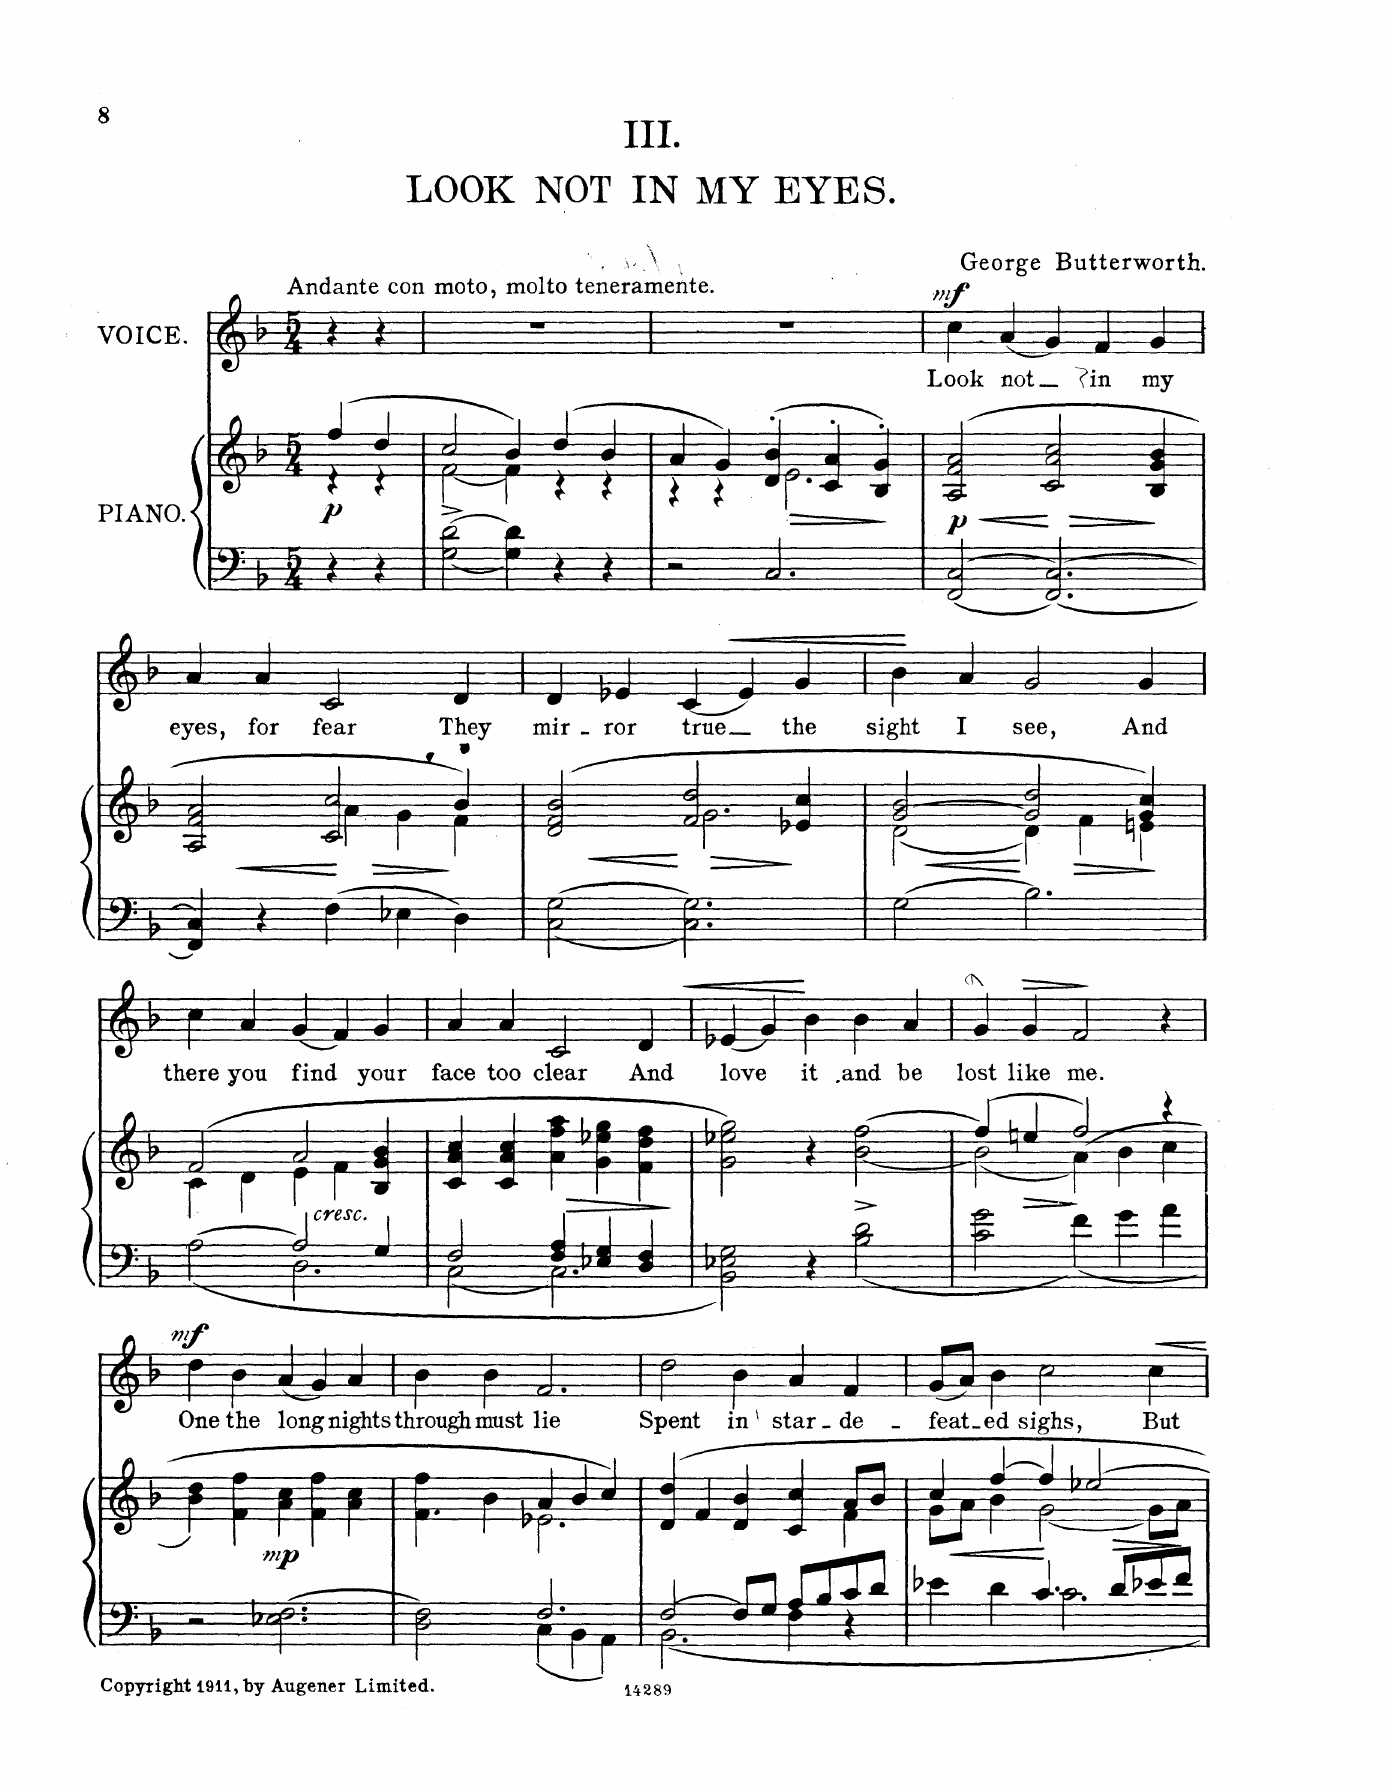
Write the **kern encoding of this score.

**kern	**kern	**dynam	**kern	**text	**dynam
*part2	*part2	*part2	*part1	*part1	*part1
*staff3	*staff2	*staff2/3	*staff1	*staff1	*staff1
*I"Piano	*	*	*I"Voice	*	*
*I'Pno	*	*	*	*	*
*clefF4	*clefG2	*	*clefG2	*	*
*k[b-]	*k[b-]	*	*k[b-]	*	*
*M5/4	*M5/4	*	*M5/4	*	*
=	=	=	=	=	=
*	*^	*	*	*	*
!	!	!	!	!LO:TX:a:B:t=Andante con moto, molto teneramente.	!	!
!	!	!	!LO:DY:b	!	!	!
4r	(4ff/	4r	p	4r	.	.
4r	4dd/	4r	.	4r	.	.
=1	=1	=1	=1	=1	=1	=1
[2G\^ [2d\^	2cc/	[2f\	.	4%5r	.	.
4G\] 4d\]	4b-/)	4f\]	.	.	.	.
4r	(4dd/	4r	.	.	.	.
4r	4b-/	4r	.	.	.	.
=2	=2	=2	=2	=2	=2	=2
2r	4a/	4r	.	4%5r	.	.
.	4g/)	4r	.	.	.	.
!	!	!	!LO:HP:b	!	!	!
2.C/	(4d/' 4b-/'	2.e\	>	.	.	.
.	4c/' 4a/'	.	.	.	.	.
.	4B-/' 4g/')	.	.	.	.	.
*	*v	*v	*	*	*	*
.	.	]	.	.	.
=3	=3	=3	=3	=3	=3
!	!	!LO:HP:b	!	!	!
!	!	!LO:DY:n=1:b	!	!	!LO:DY:a
[2FF/ [2C/	(2A/ 2f/ 2a/	< p	4cc\	Look	mf
.	.	.	(4a/	not	.
!	!	!LO:HP:n=1:b	!	!	!
2.FF/_ 2.C/_	2c/ 2a/ 2cc/	[ >	4g/)	.	.
.	.	.	4f/	in	.
.	4B-/ 4g/ 4b-/	]	4g/	my	.
=4	=4	=4	=4	=4	=4
!	!	!LO:HP:b	!	!	!
*	*^	*	*	*	*
4FF/] 4C/]	2A/ 2f/ 2a/	2ryy	<	4a/	eyes,	.
4r	.	.	.	4a/	for	.
!	!	!	!LO:HP:n=1:b	!	!	!
4F\	2c/ 2cc/	4a\	[ >	2c/	fear	.
4E-X\	.	4g\	.	.	.	.
4D\	4b-/)	4f\	]	4d/	They	.
=5	=5	=5	=5	=5	=5	=5
!	!	!	!LO:HP:b	!	!	!
[2C\ [2G\	(2d/ 2f/ 2b-/	2ryy	<	4d/	mir-	.
.	.	.	.	4e-X/	-ror	.
!	!	!	!LO:HP:n=1:b	!	!	!
2.C\] 2.G\]	2f/ 2dd/	2.g\	[ >	(4c/	true	.
!	!	!	!	!	!	!LO:HP:b
.	.	.	.	4e-/)	.	<
.	4e-X/ 4cc/	.	.	4g/	the	.
*	*v	*v	*	*	*	*
.	.	]	.	.	.
=6	=6	=6	=6	=6	=6
!	!	!LO:HP:b	!	!	!
*	*^	*	*	*	*
2G\	[2g/ 2b-/	[2d\	<	4b-\	sight	.
.	.	.	.	4a/	I	[
2.B-\	2g/] 2dd/	4d\]	[	2g/	see,	.
!	!	!	!LO:HP:b	!	!	!
.	.	4f\	>	.	.	.
.	4g/ 4cc/)	4en\	.	4g/	And	.
=7	=7	=7	=7	=7	=7	=7
*^	*	*	*	*	*	*
[>2A\	2ryy	(2f/	4c\	.	4cc\	there	.
.	.	.	4d\	.	4a/	you	.
!	!	!LO:TX:b:i:t=cresc.	!	!	!	!	!
2A/]	2.D\	2a/	4e\	.	(4g/	find	.
.	.	.	4f\	.	4f/)	.	.
4G/	.	4B-/ 4g/ 4b-/	4ryy	.	4g/	your	.
*	*	*v	*v	*	*	*	*
=8	=8	=8	=8	=8	=8	=8
2F/	[2C\	4c/ 4a/ 4cc/	.	4a/	face	.
.	.	4c/ 4a/ 4cc/	.	4a/	too	.
!	!	!	!LO:HP:b	!	!	!
4F/ 4A/	2.C\]	4a\ 4ff\ 4aa\	>	2c/	clear	.
4E-X/ 4G/	.	4g\ 4ee-X\ 4gg\	.	.	.	.
!	!	!	!	!	!	!LO:HP:b
4D/ 4F/	.	4f\ 4dd\ 4ff\	.	4d/	And	<
*v	*v	*	*	*	*	*
.	.	]	.	.	.
=9	=9	=9	=9	=9	=9
2BB-\ 2E-X\ 2G\	2g\ 2ee-X\ 2gg\)	.	(4e-X/	love	.
.	.	.	4g/)	.	.
4r	4r	.	4b-\	it	[
2B-\^ 2d\^	[2b-\ [>2ff\	.	4b-\	and	.
.	.	.	4a/	be	.
=10	=10	=10	=10	=10	=10
*	*^	*	*	*	*
2c\ 2g\	(4ff/]	(2b-\]	.	4g/	lost	.
!	!	!	!LO:HP:b	!	!	!LO:HP:b
.	4een/	.	>	4g/	like	>
(<4f\	2ff/)	(>4a\)	]	2f/	me.	]
4g\	.	4b-\	.	.	.	.
4a\	4r	4cc\	.	4r	.	.
=11	=11	=11	=11	=11	=11	=11
*^	*	*	*	*	*	*
!	!	!	!	!	!	!	!LO:DY:a
4ryy	2r	4dd\	4b-\)	.	4dd\	One	mf
4ryy	.	4f\ 4ff\	1ryy	.	4b-\	the	.
!	!	!	!	!LO:DY:b	!	!	!
2.E-X\ [2.F\	2.ryy	4a\ 4cc\	.	mp	(4a/	long	.
.	.	4f\ 4ff\	.	.	4g/)	.	.
.	.	4a\ 4cc\	.	.	4a/	nights	.
=12	=12	=12	=12	=12	=12	=12	=12
2D\ 2F\]	2ryy	4f\ 4ff\	2ryy	.	4b-\	through	.
.	.	4b-\	.	.	4b-\	must	.
2.F/	4C\	4a/	2.e-X\	.	2.f/	lie	.
.	4BB-\	4b-/	.	.	.	.	.
.	4AA\	4cc/)	.	.	.	.	.
=13	=13	=13	=13	=13	=13	=13	=13
[2F/	2.BB-\	4d/ 4dd/	1ryy	.	2dd\	Spent	.
.	.	4f/	.	.	.	.	.
8F/L]	.	4d/ 4b-/	.	.	4b-\	in	.
8G/J	.	.	.	.	.	.	.
8A/L	4F\	4c/ 4cc/	.	.	4a/	star-	.
8B-/	.	.	.	.	.	.	.
8c/	4r	8a/L	4f\	.	4f/	-de-	.
8d/J	.	8b-/J	.	.	.	.	.
=14	=14	=14	=14	=14	=14	=14	=14
4e-X\	2ryy	4cc/	8g\L	.	(8g/L	-feat	.
.	.	.	8a\J	.	8a/J)	.	.
4d\	.	[4ff/	4b-\	.	4b-\	ed	.
4.c/	2.c\	4ff/]	[2g\	.	2cc\	sighs,	.
!	!	!	!	!LO:HP:n=1:b	!	!	!
.	.	[2ee-X/	.	] >	.	.	.
8d/L	.	.	.	.	.	.	.
!	!	!	!	!	!	!	!LO:HP:b
8e-X/	.	.	8g\L]	.	4cc\	But	<
8f/J	.	.	8a\J	.	.	.	.
*v	*v	*	*	*	*	*	*
*	*v	*v	*	*	*	*
.	.	]	.	.	[
=	=	=	=	=	=
*-	*-	*-	*-	*-	*-
